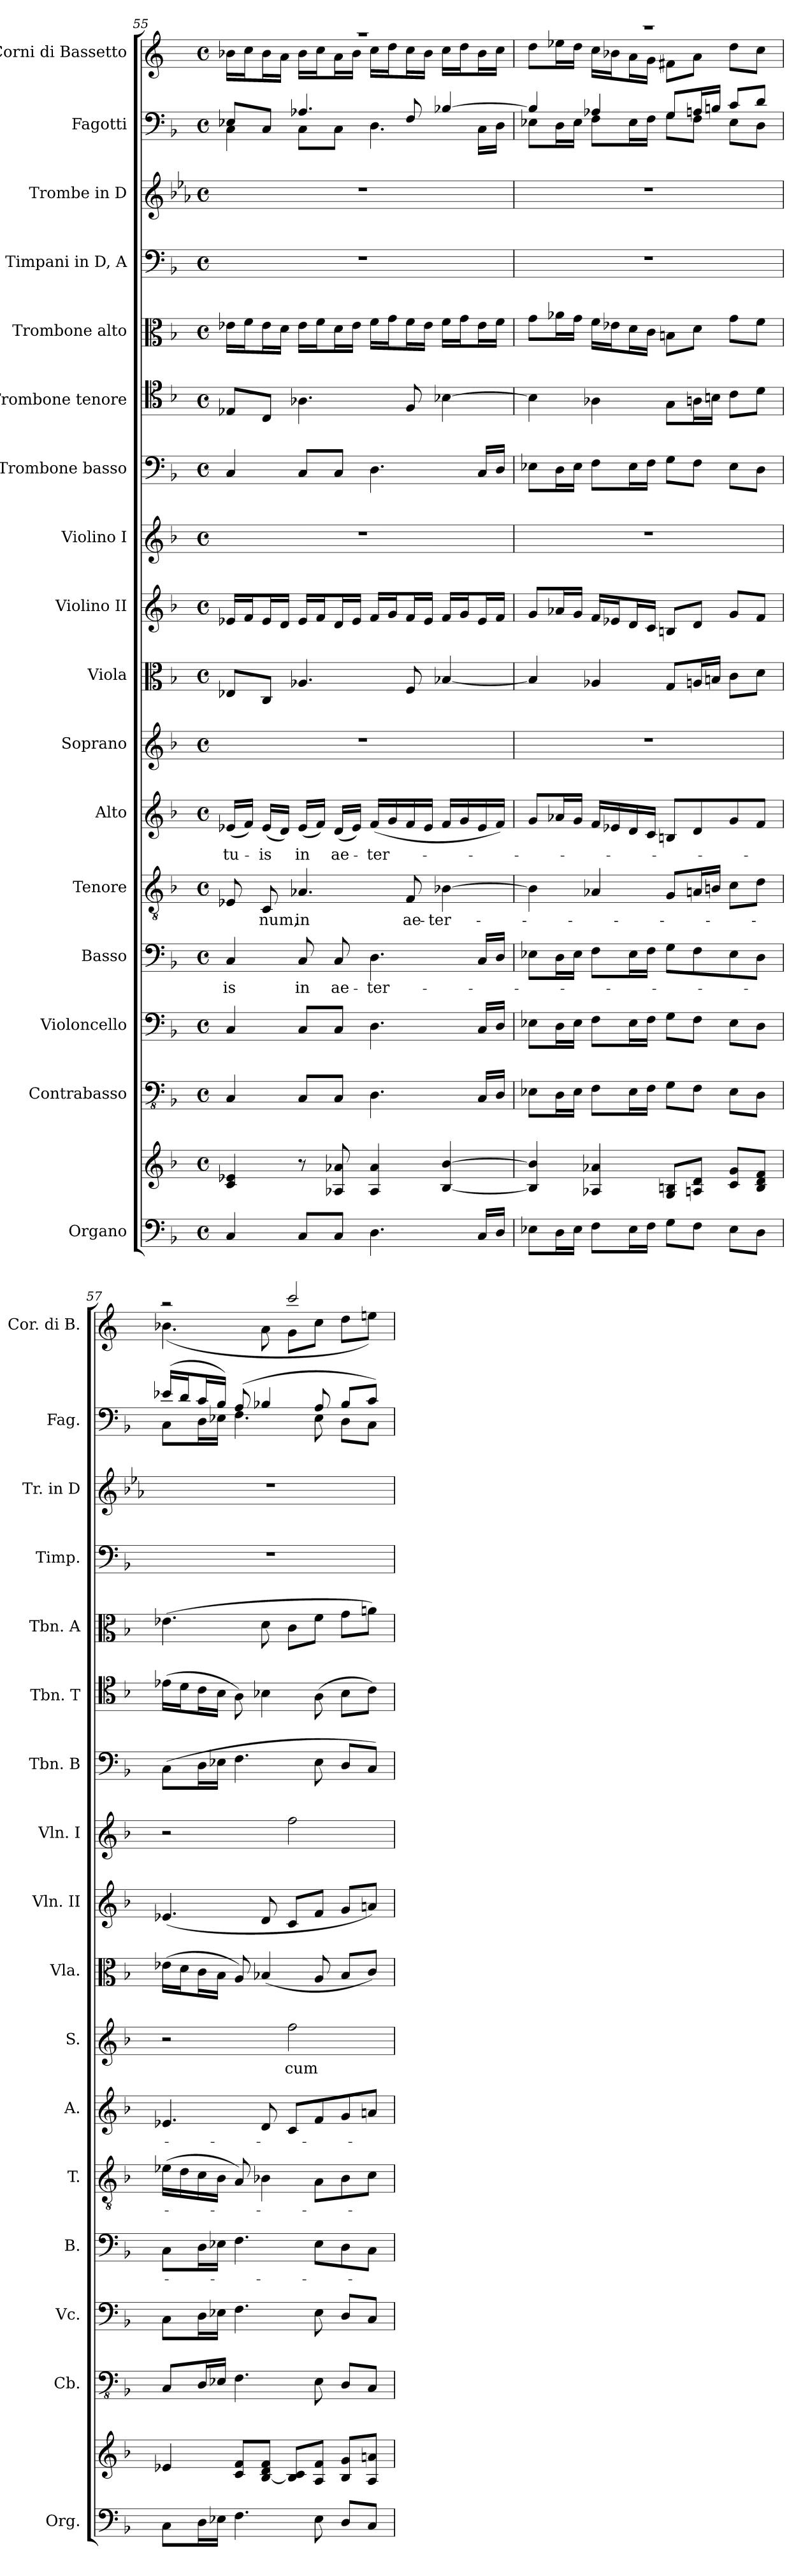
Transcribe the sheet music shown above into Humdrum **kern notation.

**kern	**kern	**kern	**kern	**kern	**text	**kern	**text	**kern	**text	**kern	**text	**kern	**kern	**kern	**kern	**kern	**kern	**kern	**kern	**kern	**text	**kern	**text	**text
*part17	*part17	*part16	*part15	*part14	*part14	*part13	*part13	*part12	*part12	*part11	*part11	*part10	*part9	*part8	*part7	*part6	*part5	*part4	*part3	*part2	*part2	*part1	*part1	*part1
*staff18	*staff17	*staff16	*staff15	*staff14	*staff14	*staff13	*staff13	*staff12	*staff12	*staff11	*staff11	*staff10	*staff9	*staff8	*staff7	*staff6	*staff5	*staff4	*staff3	*staff2	*staff2	*staff1	*staff1	*staff1
*I"Organo	*	*I"Contrabasso	*I"Violoncello	*I"Basso	*	*I"Tenore	*	*I"Alto	*	*I"Soprano	*	*I"Viola	*I"Violino II	*I"Violino I	*I"Trombone basso	*I"Trombone tenore	*I"Trombone alto	*I"Timpani in D, A	*I"Trombe in D	*I"Fagotti	*	*I"Corni di Bassetto	*	*
*I'Org.	*	*I'Cb.	*I'Vc.	*I'B.	*	*I'T.	*	*I'A.	*	*I'S.	*	*I'Vla.	*I'Vln. II	*I'Vln. I	*I'Tbn. B	*I'Tbn. T	*I'Tbn. A	*I'Timp.	*I'Tr. in D	*I'Fag.	*	*I'Cor. di B.	*	*
*clefF4	*clefG2	*clefFv4	*clefF4	*clefF4	*	*clefGv2	*	*clefG2	*	*clefG2	*	*clefC3	*clefG2	*clefG2	*clefF4	*clefC4	*clefC3	*clefF4	*clefG2	*clefF4	*	*clefG2	*	*
*	*	*	*	*	*	*	*	*	*	*	*	*	*	*	*	*	*	*	*ITrd-1c-2	*	*	*ITrd4c7	*	*
*k[b-]	*k[b-]	*k[b-]	*k[b-]	*k[b-]	*	*k[b-]	*	*k[b-]	*	*k[b-]	*	*k[b-]	*k[b-]	*k[b-]	*k[b-]	*k[b-]	*k[b-]	*k[b-]	*k[b-]	*k[b-]	*	*k[b-]	*	*
*M4/4	*M4/4	*M4/4	*M4/4	*M4/4	*	*M4/4	*	*M4/4	*	*M4/4	*	*M4/4	*M4/4	*M4/4	*M4/4	*M4/4	*M4/4	*M4/4	*M4/4	*M4/4	*	*M4/4	*	*
*met(c)	*met(c)	*met(c)	*met(c)	*met(c)	*	*met(c)	*	*met(c)	*	*met(c)	*	*met(c)	*met(c)	*met(c)	*met(c)	*met(c)	*met(c)	*met(c)	*met(c)	*met(c)	*	*met(c)	*	*
=55	=55	=55	=55	=55	=55	=55	=55	=55	=55	=55	=55	=55	=55	=55	=55	=55	=55	=55	=55	=55	=55	=55	=55	=55
!	!	!	!	!	!LO:LY:b	!	!	!	!LO:LY:b	!	!	!	!	!	!	!	!	!	!	!	!	!	!	!
*	*	*	*	*	*	*	*	*	*	*	*	*	*	*	*	*	*	*	*	*^	*	*^	*	*
4C/	4c/ 4e-X/	4CC/	4C/	4C/	-is	8E-X/	.	(<16e-X/LL	tu-	1r	.	8E-X/L	16e-X/LL	1r	4C/	8E-X/L	16e-X\LL	1r	1r	8E-X/L	4C\	.	1r	16e-X\LL	.	.
.	.	.	.	.	.	.	.	16f/JJ)	.	.	.	.	16f/J	.	.	.	16f\J	.	.	.	.	.	.	16f\J	.	.
!	!	!	!	!	!	!	!LO:LY:b	!	!LO:LY:b	!	!	!	!	!	!	!	!	!	!	!	!	!	!	!	!	!
.	.	.	.	.	.	8C/	-num,	(<16e-/LL	-is	.	.	8C/J	16e-/L	.	.	8C/J	16e-\L	.	.	8C/J	.	.	.	16e-\L	.	.
.	.	.	.	.	.	.	.	16d/JJ)	.	.	.	.	16d/JJ	.	.	.	16d\JJ	.	.	.	.	.	.	16d\JJ	.	.
!	!	!	!	!	!LO:LY:b	!	!LO:LY:b	!	!LO:LY:b	!	!	!	!	!	!	!	!	!	!	!	!	!	!	!	!	!
8C/L	8r	8CC/L	8C/L	8C/	in	4.A-X/	in	(<16e-/LL	in	.	.	4.A-X/	16e-/LL	.	8C/L	4.A-X\	16e-\LL	.	.	4.A-X/	8C\L	.	.	16e-\LL	.	.
.	.	.	.	.	.	.	.	16f/JJ)	.	.	.	.	16f/J	.	.	.	16f\J	.	.	.	.	.	.	16f\J	.	.
!	!	!	!	!	!LO:LY:b	!	!	!	!LO:LY:b	!	!	!	!	!	!	!	!	!	!	!	!	!	!	!	!	!
8C/J	8A-X/ 8a-X/	8CC/J	8C/J	8C/	ae-	.	.	(<16d/LL	ae-	.	.	.	16d/L	.	8C/J	.	16d\L	.	.	.	8C\J	.	.	16d\L	.	.
.	.	.	.	.	.	.	.	16e-/JJ)	.	.	.	.	16e-/JJ	.	.	.	16e-\JJ	.	.	.	.	.	.	16e-\JJ	.	.
!	!	!	!	!	!LO:LY:b	!	!	!	!LO:LY:b	!	!	!	!	!	!	!	!	!	!	!	!	!	!	!	!	!
4.D\	4A-/ 4a-/	4.DD\	4.D\	4.D\	-ter-	.	.	(<16f/LL	-ter-	.	.	.	16f/LL	.	4.D\	.	16f\LL	.	.	.	4.D\	.	.	16f\LL	.	.
.	.	.	.	.	.	.	.	16g/	.	.	.	.	16g/J	.	.	.	16g\J	.	.	.	.	.	.	16g\J	.	.
!	!	!	!	!	!	!	!LO:LY:b	!	!	!	!	!	!	!	!	!	!	!	!	!	!	!	!	!	!	!
.	.	.	.	.	.	8F/	ae-	16f/	.	.	.	8F/	16f/L	.	.	8F/	16f\L	.	.	8F/	.	.	.	16f\L	.	.
.	.	.	.	.	.	.	.	16e-/JJ	.	.	.	.	16e-/JJ	.	.	.	16e-\JJ	.	.	.	.	.	.	16e-\JJ	.	.
!	!	!	!	!	!	!	!LO:LY:b	!	!	!	!	!	!	!	!	!	!	!	!	!	!	!	!	!	!	!
.	[4B-/ [4b-/	.	.	.	.	[4B-X\	-ter-	16f/LL	.	.	.	[4B-X/	16f/LL	.	.	[4B-X\	16f\LL	.	.	[4B-X/	.	.	.	16f\LL	.	.
.	.	.	.	.	.	.	.	16g/	.	.	.	.	16g/J	.	.	.	16g\J	.	.	.	.	.	.	16g\J	.	.
16C/LL	.	16CC/LL	16C/LL	16C/LL	.	.	.	16e-/	.	.	.	.	16e-/L	.	16C/LL	.	16e-\L	.	.	.	16C\LL	.	.	16e-\L	.	.
16D/JJ	.	16DD/JJ	16D/JJ	16D/JJ	.	.	.	16f/JJ)	.	.	.	.	16f/JJ	.	16D/JJ	.	16f\JJ	.	.	.	16D\JJ	.	.	16f\JJ	.	.
!!LO:LB:g=z	!!
=56	=56	=56	=56	=56	=56	=56	=56	=56	=56	=56	=56	=56	=56	=56	=56	=56	=56	=56	=56	=56	=56	=56	=56	=56	=56	=56
8E-X\L	4B-/] 4b-/]	8EE-X\L	8E-X\L	8E-X\L	.	4B-\]	.	8g/L	.	1r	.	4B-/]	8g/L	1r	8E-X\L	4B-\]	8g\L	1r	1r	4B-/]	8E-X\L	.	1r	8g\L	.	.
16D\L	.	16DD\L	16D\L	16D\L	.	.	.	16a-X/L	.	.	.	.	16a-X/L	.	16D\L	.	16a-X\L	.	.	.	16D\L	.	.	16a-X\L	.	.
16E-\JJ	.	16EE-\JJ	16E-\JJ	16E-\JJ	.	.	.	16g/JJ	.	.	.	.	16g/JJ	.	16E-\JJ	.	16g\JJ	.	.	.	16E-\JJ	.	.	16g\JJ	.	.
8F\L	4A-X/ 4a-X/	8FF\L	8F\L	8F\L	.	4A-X/	.	16f/LL	.	.	.	4A-X/	16f/LL	.	8F\L	4A-X\	16f\LL	.	.	4A-X/	8F\L	.	.	16f\LL	.	.
.	.	.	.	.	.	.	.	16e-X/	.	.	.	.	16e-X/J	.	.	.	16e-X\J	.	.	.	.	.	.	16e-X\J	.	.
16E-\L	.	16EE-\L	16E-\L	16E-\L	.	.	.	16d/	.	.	.	.	16d/L	.	16E-\L	.	16d\L	.	.	.	16E-\L	.	.	16d\L	.	.
16F\JJ	.	16FF\JJ	16F\JJ	16F\JJ	.	.	.	16c/JJ	.	.	.	.	16c/JJ	.	16F\JJ	.	16c\JJ	.	.	.	16F\JJ	.	.	16c\JJ	.	.
8G\L	8G/ 8Bn/L	8GG\L	8G\L	8G\L	.	8G/L	.	8Bn/L	.	.	.	8G/L	8Bn/L	.	8G\L	8G\L	8Bn\L	.	.	8G/L	8G\L	.	.	8Bn\L	.	.
8F\J	8An/ 8d/J	8FF\J	8F\J	8F\	.	16An/L	.	8d/	.	.	.	16An/L	8d/J	.	8F\J	16An\L	8d\J	.	.	16An/L	8F\J	.	.	8d\J	.	.
.	.	.	.	.	.	16Bn/JJ	.	.	.	.	.	16Bn/JJ	.	.	.	16Bn\JJ	.	.	.	16Bn/JJ	.	.	.	.	.	.
8E-\L	8c/ 8g/L	8EE-\L	8E-\L	8E-\	.	8c\L	.	8g/	.	.	.	8c\L	8g/L	.	8E-\L	8c\L	8g\L	.	.	8c/L	8E-\L	.	.	8g\L	.	.
8D\J	8B/ 8d/ 8f/J	8DD\J	8D\J	8D\J	.	8d\J	.	8f/J	.	.	.	8d\J	8f/J	.	8D\J	8d\J	8f\J	.	.	8d/J	8D\J	.	.	8f\J	.	.
=57	=57	=57	=57	=57	=57	=57	=57	=57	=57	=57	=57	=57	=57	=57	=57	=57	=57	=57	=57	=57	=57	=57	=57	=57	=57	=57
8C\L	4e-X/	8CC/L	8C\L	8C\L	.	(>16e-X\LL	.	4.e-X/	.	2r	.	(>16e-X\LL	(<4.e-X/	2r	(>8C\L	(>16e-X\LL	(>4.e-X\	1r	1r	(>16e-X/LL	8C\L	.	2r	(<4.e-X\	.	.
.	.	.	.	.	.	16d\	.	.	.	.	.	16d\J	.	.	.	16d\J	.	.	.	16d/J	.	.	.	.	.	.
16D\L	.	16DD/L	16D\L	16D\L	.	16c\	.	.	.	.	.	16c\L	.	.	16D\L	16c\L	.	.	.	16c/L	16D\L	.	.	.	.	.
16E-X\JJ	.	16EE-X/JJ	16E-X\JJ	16E-X\JJ	.	16B-\JJ	.	.	.	.	.	16B-\JJ	.	.	16E-X\JJ	16B-\JJ	.	.	.	16B-/JJ)	16E-X\JJ	.	.	.	.	.
4.F\	8c/ 8f/L	4.FF\	4.F\	4.F\	.	8A/)	.	.	.	.	.	8A/)	.	.	4.F\	8A\)	.	.	.	(>8A/	4.F\	.	.	.	.	.
.	[8B-/ 8d/ 8f/J	.	.	.	.	4B-X\	.	8d/	.	.	.	(>4B-X/	8d/	.	.	4B-X\	8d\	.	.	4B-X/	.	.	.	8d\	.	.
!	!	!	!	!	!	!	!	!	!	!	!LO:LY:b	!	!	!	!	!	!	!	!	!	!	!	!	!	!	!
.	8B-]/ 8c/L	.	.	.	.	.	.	8c/L	.	2ff\	cum	.	8c/L	2ff\	.	.	8c\L	.	.	.	.	.	2ff/	8c\L	.	.
8E-\	8A/ 8f/J	8EE-\	8E-\	8E-\L	.	8A\L	.	8f/	.	.	.	8A/	8f/J	.	8E-\	(>8A\	8f\J	.	.	8A/	8E-\	.	.	8f\J	.	.
8D/L	8B-/ 8g/L	8DD/L	8D/L	8D\	.	8B-\	.	8g/	.	.	.	8B-/L	8g/L	.	8D/L	8B-\L	8g\L	.	.	8B-/L	8D\L	.	.	8g\L	.	.
8C/J	8A/ 8an/J	8CC/J	8C/J	8C\J	.	8c\J	.	8an/J	.	.	.	8c/J)	8an/J)	.	8C/J)	8c\J)	8an\J)	.	.	8c/J)	8C\J	.	.	8an\J)	.	.
*	*	*	*	*	*	*	*	*	*	*	*	*	*	*	*	*	*	*	*	*v	*v	*	*	*	*	*
*	*	*	*	*	*	*	*	*	*	*	*	*	*	*	*	*	*	*	*	*	*	*v	*v	*	*
=	=	=	=	=	=	=	=	=	=	=	=	=	=	=	=	=	=	=	=	=	=	=	=	=
*-	*-	*-	*-	*-	*-	*-	*-	*-	*-	*-	*-	*-	*-	*-	*-	*-	*-	*-	*-	*-	*-	*-	*-	*-
